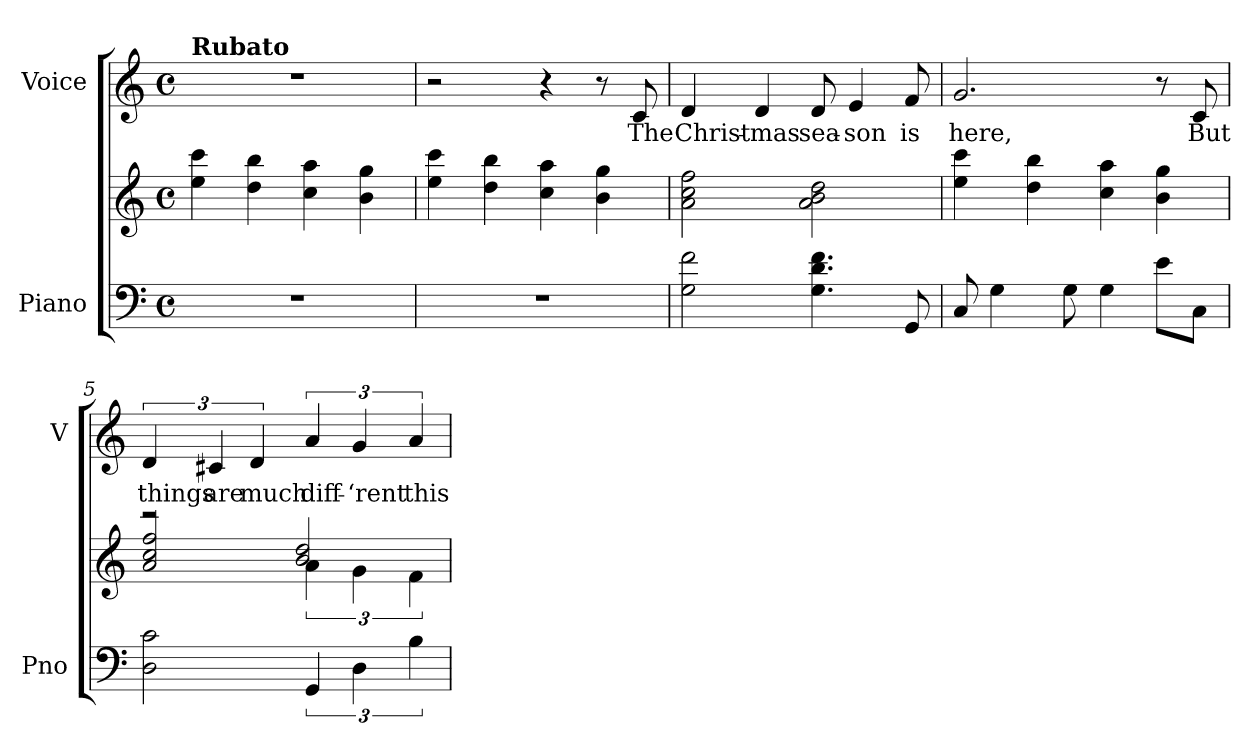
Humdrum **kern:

**kern	**kern	**kern	**text
*part2	*part2	*part1	*part1
*staff3	*staff2	*staff1	*staff1
*I"Piano	*	*I"Voice	*
*I'Pno	*	*I'V	*
*clefF4	*clefG2	*clefG2	*
*k[]	*k[]	*k[]	*
*C:	*C:	*C:	*
*M4/4	*M4/4	*M4/4	*
*met(c)	*met(c)	*met(c)	*
=1	=1	=1	=1
!	!	!LO:TX:a:B:t=Rubato	!
1r	4ccc\ 4ee\	1r	.
.	4bb\ 4dd\	.	.
.	4aa\ 4cc\	.	.
.	4gg\ 4b\	.	.
=2	=2	=2	=2
1r	4ccc\ 4ee\	2r	.
.	4bb\ 4dd\	.	.
.	4aa\ 4cc\	4r	.
.	4gg\ 4b\	8r	.
!	!	!	!LO:LY:b
.	.	8c/	The
=3	=3	=3	=3
!	!	!	!LO:LY:b
2f\ 2G\	2ff\ 2cc\ 2a\	4d/	Christ-
!	!	!	!LO:LY:b
.	.	4d/	-mas
!	!	!	!LO:LY:b
4.f\ 4.d\ 4.G\	2dd\ 2b\ 2a\	8d/	sea-
!	!	!	!LO:LY:b
.	.	4e/	-son
!	!	!	!LO:LY:b
8GG/	.	8f/	is
=4	=4	=4	=4
!	!	!	!LO:LY:b
8C/	4ccc\ 4ee\	2.g/	here,
4G\	.	.	.
.	4bb\ 4dd\	.	.
8G\	.	.	.
4G\	4aa\ 4cc\	.	.
8e\L	4gg\ 4b\	8r	.
!	!	!	!LO:LY:b
8C\J	.	8c/	But
=5	=5	=5	=5
*	*^	*	*
!	!	!	!	!LO:LY:b
2c\ 2D\	2r	2ff/ 2cc/ 2a/	6d/	things
!	!	!	!	!LO:LY:b
.	.	.	6c#X/	are
!	!	!	!	!LO:LY:b
.	.	.	6d/	much
!	!	!	!	!LO:LY:b
6GG/	6a\	2dd/ 2b/	6a/	diff-
!	!	!	!	!LO:LY:b
6D\	6g\	.	6g/	-‘rent
!	!	!	!	!LO:LY:b
6B\	6f\	.	6a/	this
*	*v	*v	*	*
=	=	=	=
*-	*-	*-	*-
